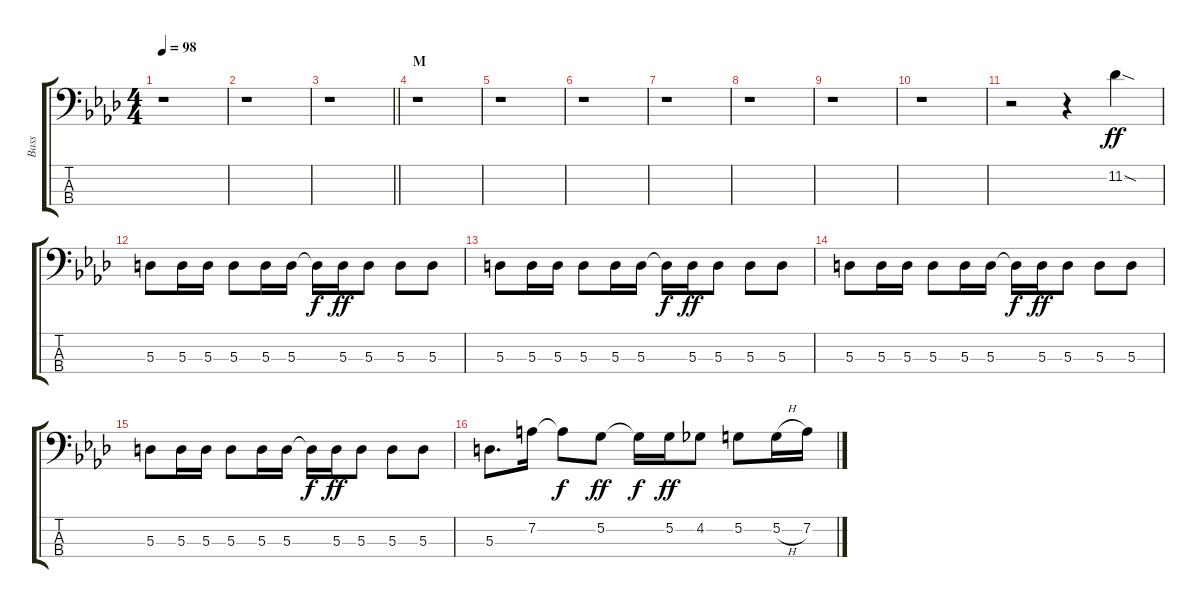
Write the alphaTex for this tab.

\track ("Bass" "Bass") {instrument electricbasspick}
\staff {score tabs}
\tuning (G2 D2 A1 E1) {hide}
\ts (4 4)
\tempo 98
\clef f4
\ks ab
r.1{dy ff} |
r.1 |
\barLineRight lightlight
r.1 |
\section ("" "M")
r.1 |
r.1 |
r.1 |
r.1 |
r.1 |
r.1 |
r.1 |
r.2 r.4 11.2{sod}.4 |
5.3.8 5.3.16 5.3.16 5.3.8 5.3.16 5.3.16 5.3{t}.16{dy f} 5.3.16{dy ff} 5.3.8 5.3.8 5.3.8 |
5.3.8 5.3.16 5.3.16 5.3.8 5.3.16 5.3.16 5.3{t}.16{dy f} 5.3.16{dy ff} 5.3.8 5.3.8 5.3.8 |
5.3.8 5.3.16 5.3.16 5.3.8 5.3.16 5.3.16 5.3{t}.16{dy f} 5.3.16{dy ff} 5.3.8 5.3.8 5.3.8 |
5.3.8 5.3.16 5.3.16 5.3.8 5.3.16 5.3.16 5.3{t}.16{dy f} 5.3.16{dy ff} 5.3.8 5.3.8 5.3.8 |
5.3.8{d} 7.2.16 7.2{t}.8{dy f} 5.2.8{dy ff} 5.2{t}.16{dy f} 5.2.16{dy ff} 4.2.8 5.2.8 5.2{h}.16 7.2.16
